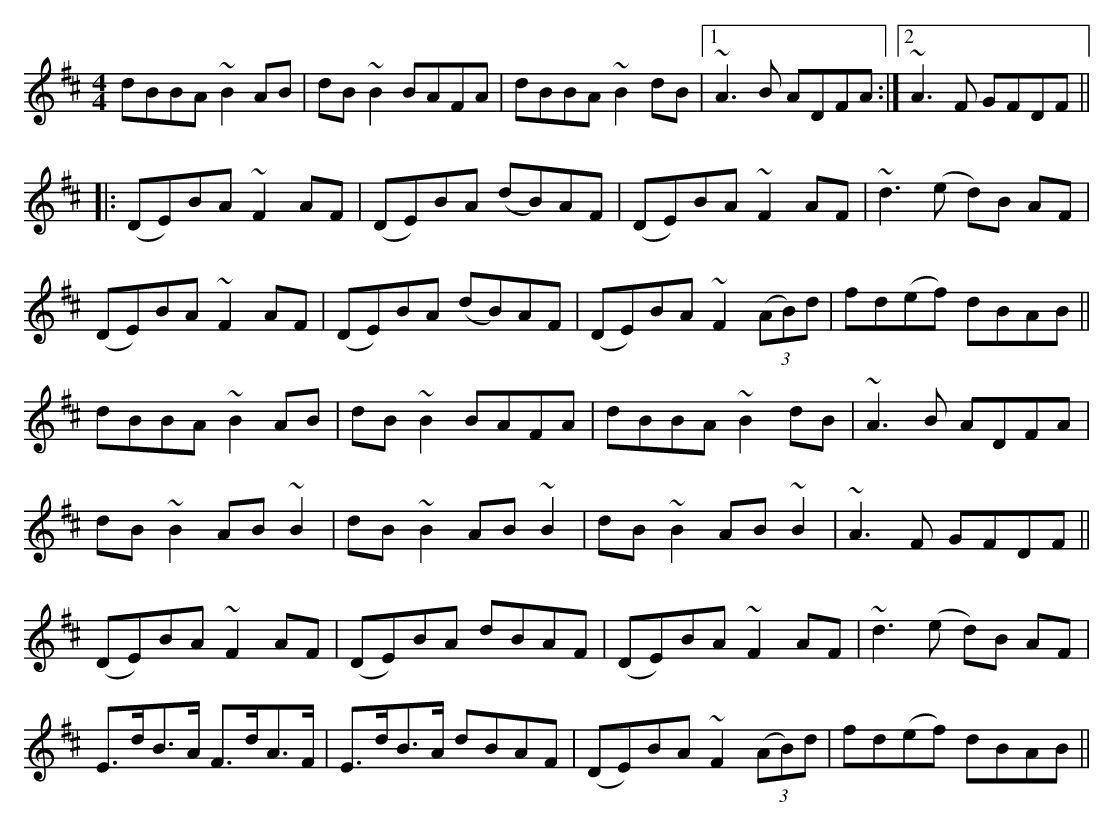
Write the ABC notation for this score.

X:1
M:4/4
K:Bmin
dBBA ~B2AB|dB ~B2 BAFA|dBBA ~B2 dB|1 1~A3B ADFA:|2 2~A3F GFDF||
|:(DE)BA ~F2AF|(DE)BA (dB)AF|(DE)BA ~F2AF|~d3(e d)B AF|
(DE)BA ~F2AF|(DE)BA (dB)AF|(DE)BA ~F2(3(AB)d|fd(ef) dBAB||
dBBA ~B2AB|dB ~B2 BAFA|dBBA ~B2 dB|~A3B ADFA|
dB~B2 AB~B2|dB~B2 AB~B2|dB~B2 AB~B2|~A3F GFDF||
(DE)BA ~F2AF|(DE)BA dBAF|(DE)BA ~F2AF|~d3(e d)B AF|
E>dB>A F>dA>F|E>dB>A dBAF|(DE)BA ~F2 (3(AB)d|fd(ef) dBAB||
